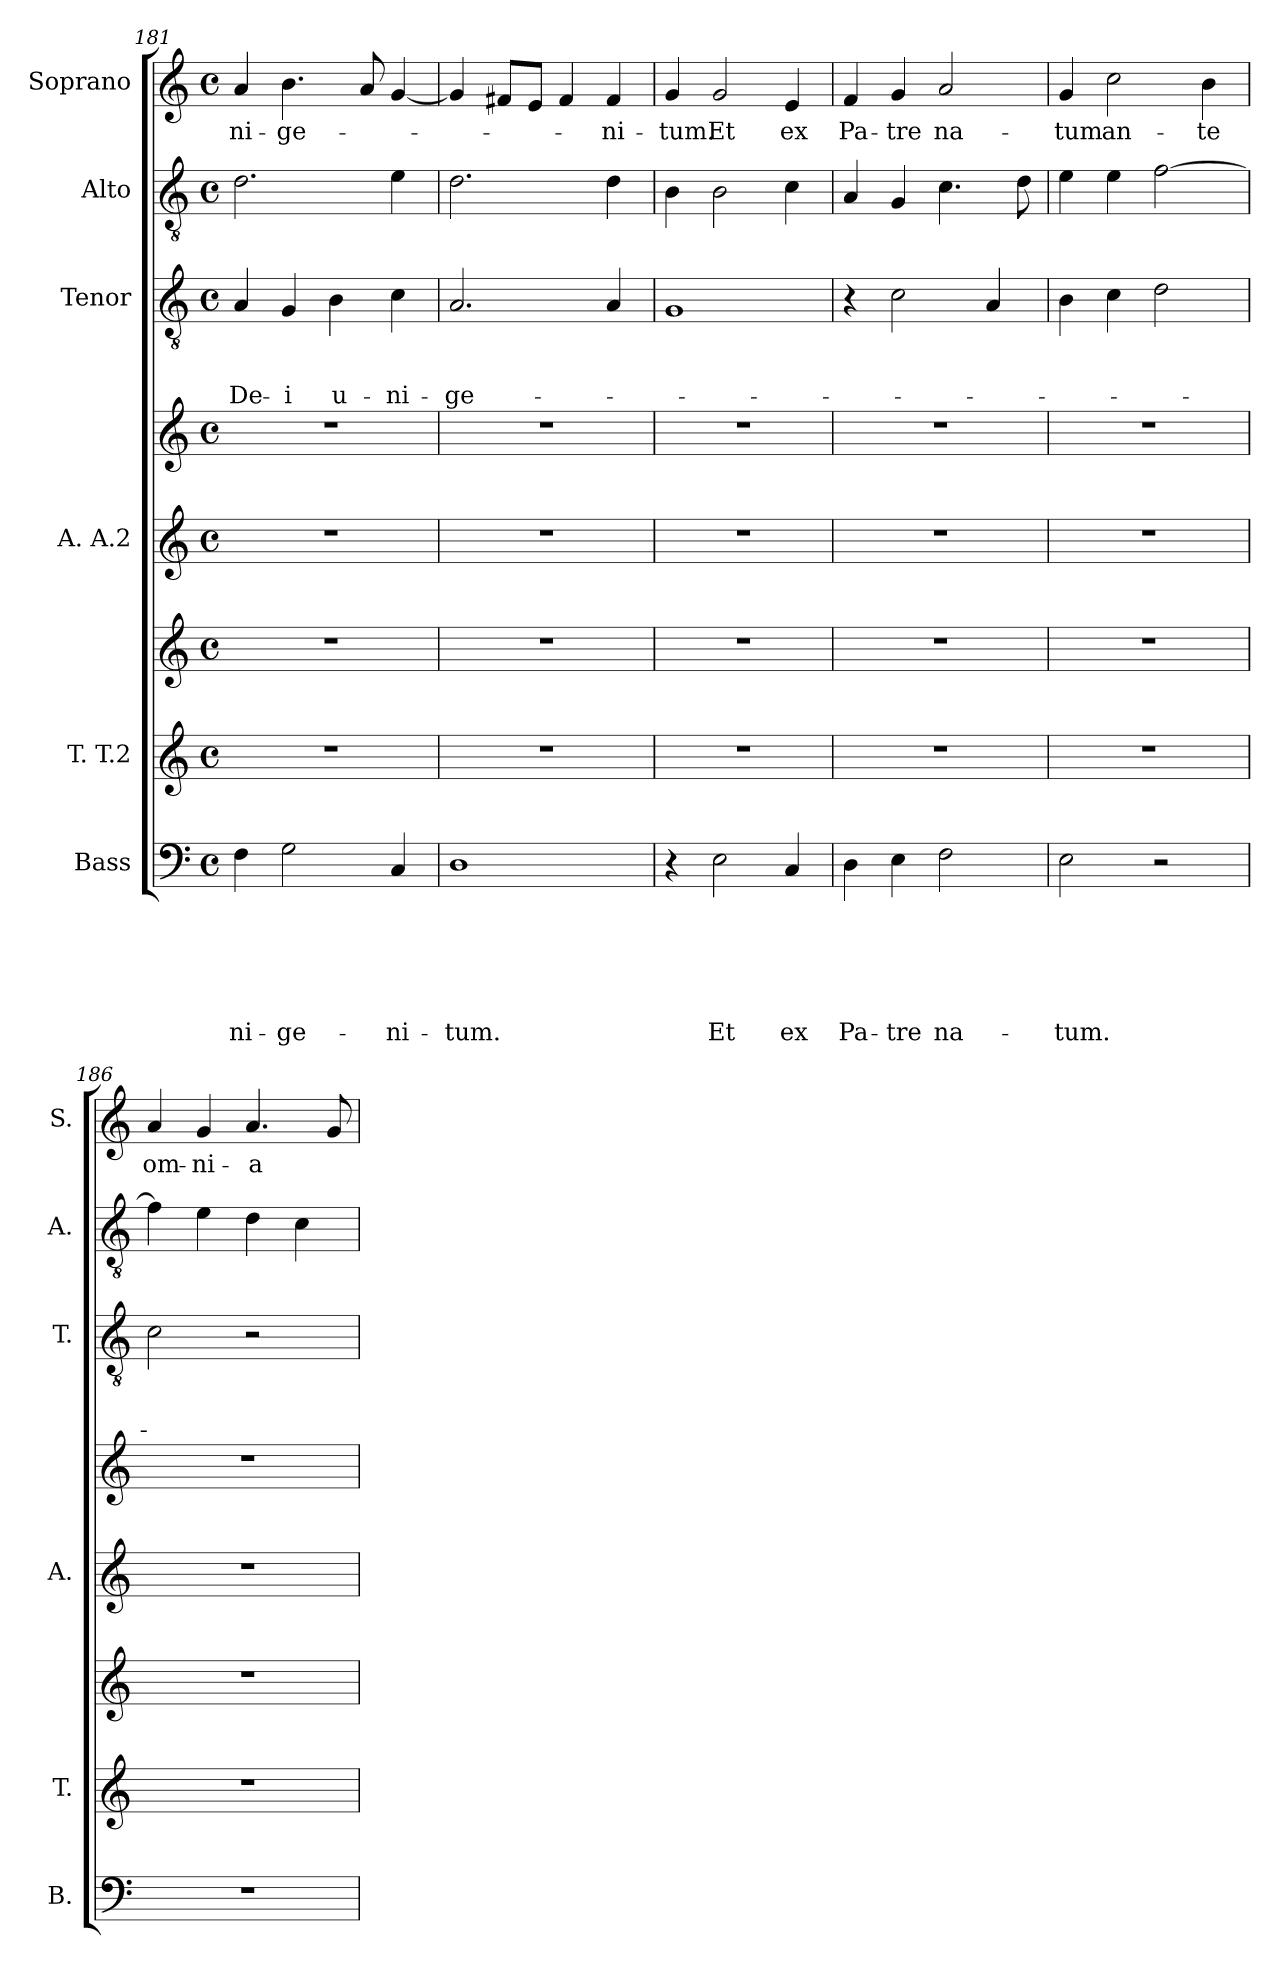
**kern	**text	**text	**text	**text	**text	**text	**kern	**kern	**kern	**kern	**kern	**text	**text	**text	**kern	**kern	**text
*part6	*part6	*part6	*part6	*part6	*part6	*part6	*part5	*part5	*part4	*part4	*part3	*part3	*part3	*part3	*part2	*part1	*part1
*staff8	*staff8	*staff8	*staff8	*staff8	*staff8	*staff8	*staff7	*staff6	*staff5	*staff4	*staff3	*staff3	*staff3	*staff3	*staff2	*staff1	*staff1
*I"Bass	*	*	*	*	*	*	*I"T. T.2	*	*I"A. A.2	*	*I"Tenor	*	*	*	*I"Alto	*I"Soprano	*
*I'B.	*	*	*	*	*	*	*I'T.	*	*I'A.	*	*I'T.	*	*	*	*I'A.	*I'S.	*
*clefF4	*	*	*	*	*	*	*clefG2	*clefG2	*clefG2	*clefG2	*clefGv2	*	*	*	*clefGv2	*clefG2	*
*k[]	*	*	*	*	*	*	*k[]	*k[]	*k[]	*k[]	*k[]	*	*	*	*k[]	*k[]	*
*C:	*	*	*	*	*	*	*C:	*C:	*C:	*C:	*C:	*	*	*	*C:	*C:	*
*M4/4	*	*	*	*	*	*	*M4/4	*M4/4	*M4/4	*M4/4	*M4/4	*	*	*	*M4/4	*M4/4	*
*met(c)	*	*	*	*	*	*	*met(c)	*met(c)	*met(c)	*met(c)	*met(c)	*	*	*	*met(c)	*met(c)	*
=181	=181	=181	=181	=181	=181	=181	=181	=181	=181	=181	=181	=181	=181	=181	=181	=181	=181
!	!	!	!	!	!	!LO:LY:b	!	!	!	!	!	!	!	!LO:LY:b	!	!	!LO:LY:b
4F\	.	.	.	.	.	-ni-	1r	1r	1r	1r	4A/	.	.	De-	2.d\	4a/	-ni-
!	!	!	!	!	!	!LO:LY:b	!	!	!	!	!	!	!	!LO:LY:b	!	!	!LO:LY:b
2G\	.	.	.	.	.	-ge-	.	.	.	.	4G/	.	.	-i	.	4.b\	-ge-
!	!	!	!	!	!	!	!	!	!	!	!	!	!	!LO:LY:b	!	!	!
.	.	.	.	.	.	.	.	.	.	.	4B\	.	.	u-	.	.	.
.	.	.	.	.	.	.	.	.	.	.	.	.	.	.	.	8a/	.
!	!	!	!	!	!	!LO:LY:b	!	!	!	!	!	!	!	!LO:LY:b	!	!	!
4C/	.	.	.	.	.	-ni-	.	.	.	.	4c\	.	.	-ni-	4e\	[<4g/	.
=182	=182	=182	=182	=182	=182	=182	=182	=182	=182	=182	=182	=182	=182	=182	=182	=182	=182
!	!	!	!	!	!	!LO:LY:b	!	!	!	!	!	!	!	!LO:LY:b	!	!	!
1D	.	.	.	.	.	-tum.	1r	1r	1r	1r	2.A/	.	.	-ge-	2.d\	4g/]	.
.	.	.	.	.	.	.	.	.	.	.	.	.	.	.	.	8f#X/L	.
.	.	.	.	.	.	.	.	.	.	.	.	.	.	.	.	8e/J	.
.	.	.	.	.	.	.	.	.	.	.	.	.	.	.	.	4f#/	.
!	!	!	!	!	!	!	!	!	!	!	!	!	!	!	!	!	!LO:LY:b
.	.	.	.	.	.	.	.	.	.	.	4A/	.	.	.	4d\	4f#/	-ni-
=183	=183	=183	=183	=183	=183	=183	=183	=183	=183	=183	=183	=183	=183	=183	=183	=183	=183
!	!	!	!	!	!	!	!	!	!	!	!	!	!	!	!	!	!LO:LY:b
4r	.	.	.	.	.	.	1r	1r	1r	1r	1G	.	.	.	4B\	4g/	-tum.
!	!	!	!	!	!	!LO:LY:b	!	!	!	!	!	!	!	!	!	!	!LO:LY:b
2E\	.	.	.	.	.	Et	.	.	.	.	.	.	.	.	2B\	2g/	Et
!	!	!	!	!	!	!LO:LY:b	!	!	!	!	!	!	!	!	!	!	!LO:LY:b
4C/	.	.	.	.	.	ex	.	.	.	.	.	.	.	.	4c\	4e/	ex
=184	=184	=184	=184	=184	=184	=184	=184	=184	=184	=184	=184	=184	=184	=184	=184	=184	=184
!	!	!	!	!	!	!LO:LY:b	!	!	!	!	!	!	!	!	!	!	!LO:LY:b
4D\	.	.	.	.	.	Pa-	1r	1r	1r	1r	4r	.	.	.	4A/	4f/	Pa-
!	!	!	!	!	!	!LO:LY:b	!	!	!	!	!	!	!	!	!	!	!LO:LY:b
4E\	.	.	.	.	.	-tre	.	.	.	.	2c\	.	.	.	4G/	4g/	-tre
!	!	!	!	!	!	!LO:LY:b	!	!	!	!	!	!	!	!	!	!	!LO:LY:b
2F\	.	.	.	.	.	na-	.	.	.	.	.	.	.	.	4.c\	2a/	na-
.	.	.	.	.	.	.	.	.	.	.	4A/	.	.	.	.	.	.
.	.	.	.	.	.	.	.	.	.	.	.	.	.	.	8d\	.	.
!!LO:PB:g=z
=185	=185	=185	=185	=185	=185	=185	=185	=185	=185	=185	=185	=185	=185	=185	=185	=185	=185
!	!	!	!	!	!	!LO:LY:b	!	!	!	!	!	!	!	!	!	!	!LO:LY:b
2E\	.	.	.	.	.	-tum.	1r	1r	1r	1r	4B\	.	.	.	4e\	4g/	-tum
!	!	!	!	!	!	!	!	!	!	!	!	!	!	!	!	!	!LO:LY:b
.	.	.	.	.	.	.	.	.	.	.	4c\	.	.	.	4e\	2cc\	an-
2r	.	.	.	.	.	.	.	.	.	.	2d\	.	.	.	[>2f\	.	.
!	!	!	!	!	!	!	!	!	!	!	!	!	!	!	!	!	!LO:LY:b
.	.	.	.	.	.	.	.	.	.	.	.	.	.	.	.	4b\	-te
=186	=186	=186	=186	=186	=186	=186	=186	=186	=186	=186	=186	=186	=186	=186	=186	=186	=186
!	!	!	!	!	!	!	!	!	!	!	!	!	!	!	!	!	!LO:LY:b
1r	.	.	.	.	.	.	1r	1r	1r	1r	2c\	.	.	.	4f\]	4a/	om-
!	!	!	!	!	!	!	!	!	!	!	!	!	!	!	!	!	!LO:LY:b
.	.	.	.	.	.	.	.	.	.	.	.	.	.	.	4e\	4g/	-ni-
!	!	!	!	!	!	!	!	!	!	!	!	!	!	!	!	!	!LO:LY:b
.	.	.	.	.	.	.	.	.	.	.	2r	.	.	.	4d\	4.a/	-a
.	.	.	.	.	.	.	.	.	.	.	.	.	.	.	4c\	.	.
.	.	.	.	.	.	.	.	.	.	.	.	.	.	.	.	8g/	.
=	=	=	=	=	=	=	=	=	=	=	=	=	=	=	=	=	=
*-	*-	*-	*-	*-	*-	*-	*-	*-	*-	*-	*-	*-	*-	*-	*-	*-	*-
